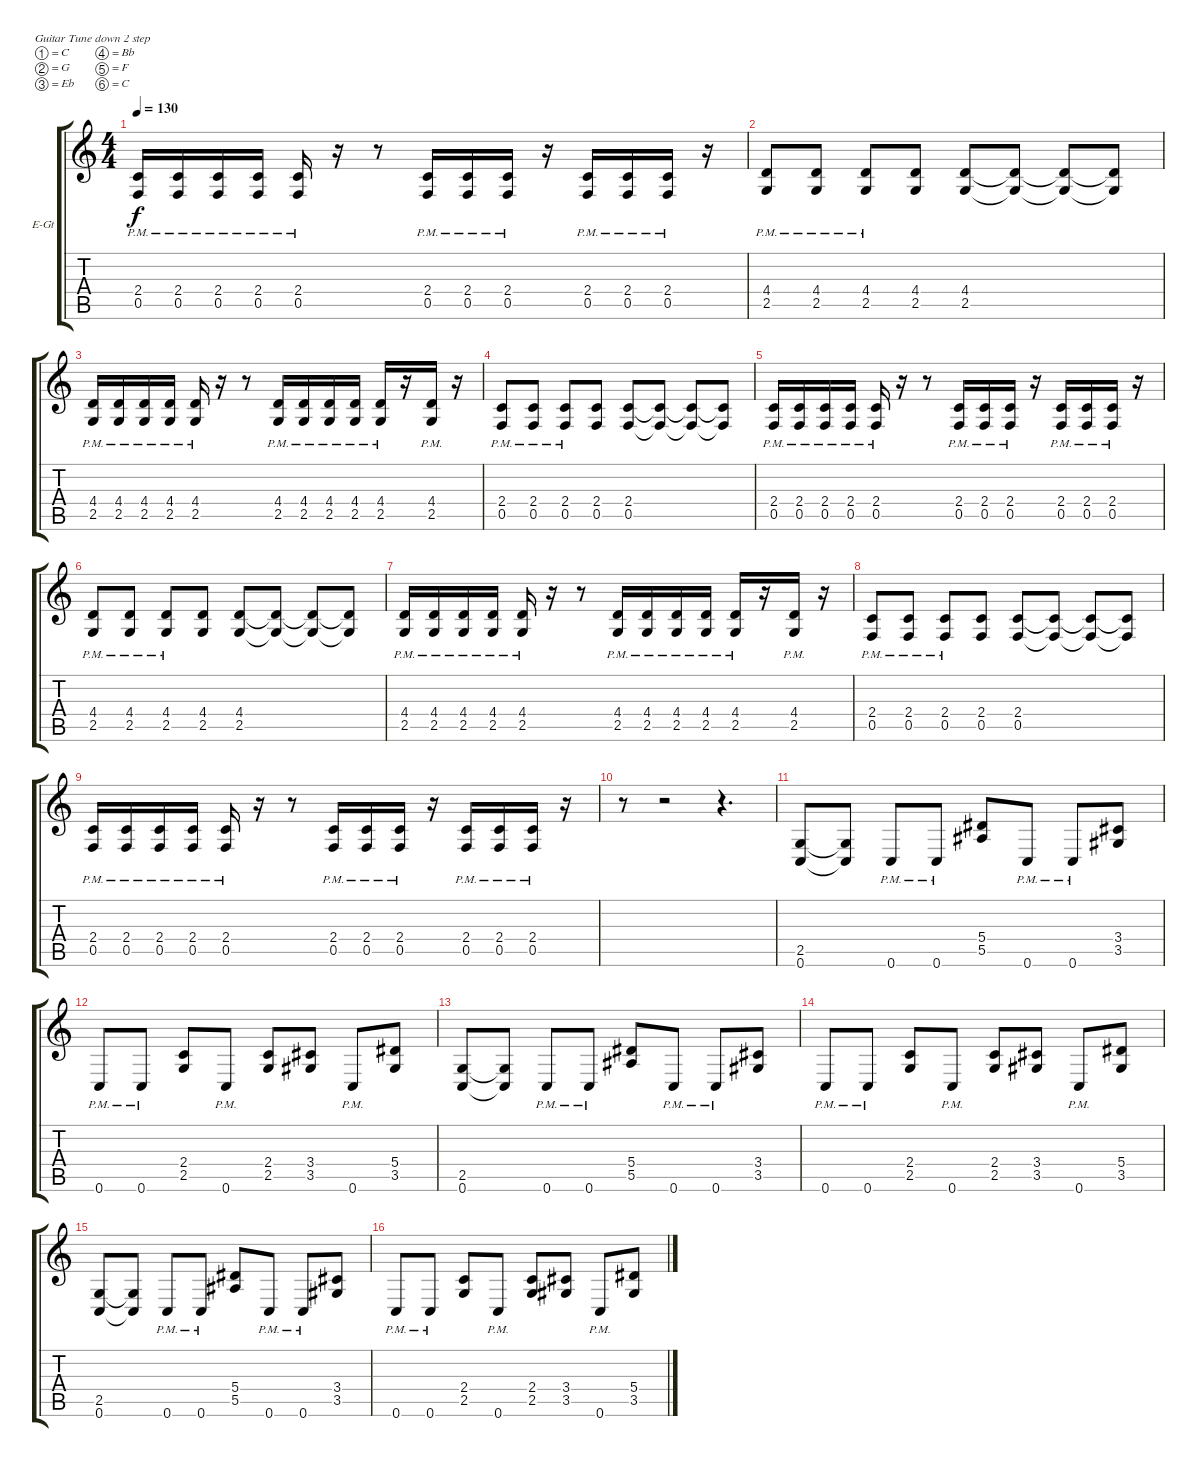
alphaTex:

\defaultSystemsLayout 4
\bracketExtendMode groupsimilarinstruments
\firstSystemTrackNameOrientation horizontal
\otherSystemsTrackNameOrientation horizontal
\track ("Ритм П" "E-Gt") {instrument distortionguitar}
\staff {score tabs}
\tuning (C4 G3 Eb3 Bb2 F2 C2)
\ts (4 4)
\tempo 130
\clef g2
\ks c
(2.4{pm} 0.5{pm}).16{dy f} (2.4{pm} 0.5{pm}).16 (2.4{pm} 0.5{pm}).16 (2.4{pm} 0.5{pm}).16 (2.4{pm} 0.5{pm}).16 r.16 r.8 (2.4{pm} 0.5{pm}).16 (2.4{pm} 0.5{pm}).16 (2.4{pm} 0.5{pm}).16 r.16 (2.4{pm} 0.5{pm}).16 (2.4{pm} 0.5{pm}).16 (2.4{pm} 0.5{pm}).16 r.16 |
(4.4{pm} 2.5{pm}).8 (4.4{pm} 2.5{pm}).8 (4.4{pm} 2.5{pm}).8 (4.4 2.5).8 (4.4 2.5).8 (4.4{t} 2.5{t}).8 (4.4{t} 2.5{t}).8 (4.4{t} 2.5{t}).8 |
(4.4{pm} 2.5{pm}).16 (4.4{pm} 2.5{pm}).16 (4.4{pm} 2.5{pm}).16 (4.4{pm} 2.5{pm}).16 (4.4{pm} 2.5{pm}).16 r.16 r.8 (4.4{pm} 2.5{pm}).16 (4.4{pm} 2.5{pm}).16 (4.4{pm} 2.5{pm}).16 (4.4{pm} 2.5{pm}).16 (4.4{pm} 2.5{pm}).16 r.16 (4.4{pm} 2.5{pm}).16 r.16 |
(2.4{pm} 0.5{pm}).8 (2.4{pm} 0.5{pm}).8 (2.4{pm} 0.5{pm}).8 (2.4 0.5).8 (2.4 0.5).8 (2.4{t} 0.5{t}).8 (2.4{t} 0.5{t}).8 (2.4{t} 0.5{t}).8 |
(2.4{pm} 0.5{pm}).16 (2.4{pm} 0.5{pm}).16 (2.4{pm} 0.5{pm}).16 (2.4{pm} 0.5{pm}).16 (2.4{pm} 0.5{pm}).16 r.16 r.8 (2.4{pm} 0.5{pm}).16 (2.4{pm} 0.5{pm}).16 (2.4{pm} 0.5{pm}).16 r.16 (2.4{pm} 0.5{pm}).16 (2.4{pm} 0.5{pm}).16 (2.4{pm} 0.5{pm}).16 r.16 |
(4.4{pm} 2.5{pm}).8 (4.4{pm} 2.5{pm}).8 (4.4{pm} 2.5{pm}).8 (4.4 2.5).8 (4.4 2.5).8 (4.4{t} 2.5{t}).8 (4.4{t} 2.5{t}).8 (4.4{t} 2.5{t}).8 |
(4.4{pm} 2.5{pm}).16 (4.4{pm} 2.5{pm}).16 (4.4{pm} 2.5{pm}).16 (4.4{pm} 2.5{pm}).16 (4.4{pm} 2.5{pm}).16 r.16 r.8 (4.4{pm} 2.5{pm}).16 (4.4{pm} 2.5{pm}).16 (4.4{pm} 2.5{pm}).16 (4.4{pm} 2.5{pm}).16 (4.4{pm} 2.5{pm}).16 r.16 (4.4{pm} 2.5{pm}).16 r.16 |
(2.4{pm} 0.5{pm}).8 (2.4{pm} 0.5{pm}).8 (2.4{pm} 0.5{pm}).8 (2.4 0.5).8 (2.4 0.5).8 (2.4{t} 0.5{t}).8 (2.4{t} 0.5{t}).8 (2.4{t} 0.5{t}).8 |
(2.4{pm} 0.5{pm}).16 (2.4{pm} 0.5{pm}).16 (2.4{pm} 0.5{pm}).16 (2.4{pm} 0.5{pm}).16 (2.4{pm} 0.5{pm}).16 r.16 r.8 (2.4{pm} 0.5{pm}).16 (2.4{pm} 0.5{pm}).16 (2.4{pm} 0.5{pm}).16 r.16 (2.4{pm} 0.5{pm}).16 (2.4{pm} 0.5{pm}).16 (2.4{pm} 0.5{pm}).16 r.16 |
r.8 r.2 r.4{d} |
(2.5 0.6).8 (2.5{t} 0.6{t}).8 0.6{pm}.8 0.6{pm}.8 (5.4 5.5).8 0.6{pm}.8 0.6{pm}.8 (3.4 3.5).8 |
0.6{pm}.8 0.6{pm}.8 (2.4 2.5).8 0.6{pm}.8 (2.4 2.5).8 (3.4 3.5).8 0.6{pm}.8 (5.4 3.5).8 |
(2.5 0.6).8 (2.5{t} 0.6{t}).8 0.6{pm}.8 0.6{pm}.8 (5.4 5.5).8 0.6{pm}.8 0.6{pm}.8 (3.4 3.5).8 |
0.6{pm}.8 0.6{pm}.8 (2.4 2.5).8 0.6{pm}.8 (2.4 2.5).8 (3.4 3.5).8 0.6{pm}.8 (5.4 3.5).8 |
(2.5 0.6).8 (2.5{t} 0.6{t}).8 0.6{pm}.8 0.6{pm}.8 (5.4 5.5).8 0.6{pm}.8 0.6{pm}.8 (3.4 3.5).8 |
0.6{pm}.8 0.6{pm}.8 (2.4 2.5).8 0.6{pm}.8 (2.4 2.5).8 (3.4 3.5).8 0.6{pm}.8 (5.4 3.5).8
